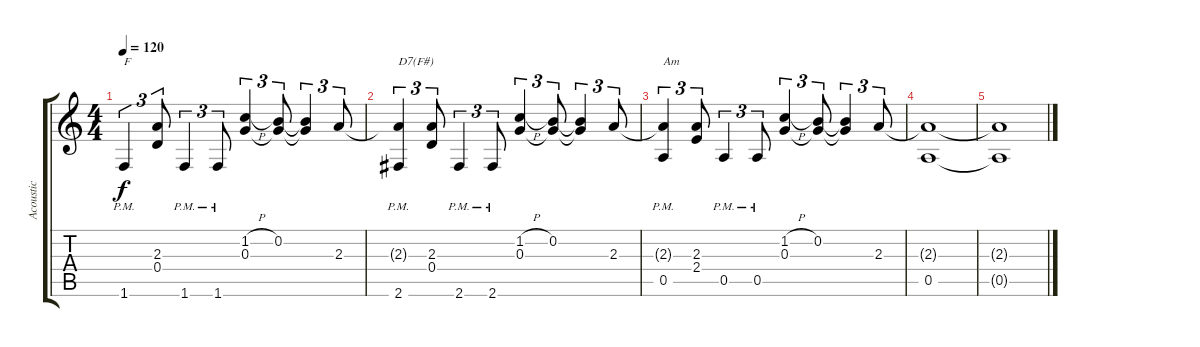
\track ("Acoustic" "Acoustic") {instrument acousticguitarsteel}
\staff {score tabs}
\tuning (E4 B3 G3 D3 A2 E2) {hide}
\ts (4 4)
\tempo 120
\clef g2
\ks c
1.6{pm}.4{tu (3 2) txt "F" dy f} (2.3 0.4).8{tu (3 2)} 1.6{pm}.4{tu (3 2)} 1.6{pm}.8{tu (3 2)} (1.2{h} 0.3).4{tu (3 2)} (0.2 0.3{t}).8{tu (3 2)} (0.2{t} 0.3{t}).4{tu (3 2)} 2.3.8{tu (3 2)} |
(2.3{t} 2.6{pm}).4{tu (3 2) txt "D7(F#)"} (2.3 0.4).8{tu (3 2)} 2.6{pm}.4{tu (3 2)} 2.6{pm}.8{tu (3 2)} (1.2{h} 0.3).4{tu (3 2)} (0.2 0.3{t}).8{tu (3 2)} (0.2{t} 0.3{t}).4{tu (3 2)} 2.3.8{tu (3 2)} |
(2.3{t} 0.5{pm}).4{tu (3 2) txt "Am"} (2.3 2.4).8{tu (3 2)} 0.5{pm}.4{tu (3 2)} 0.5{pm}.8{tu (3 2)} (1.2{h} 0.3).4{tu (3 2)} (0.2 0.3{t}).8{tu (3 2)} (0.2{t} 0.3{t}).4{tu (3 2)} 2.3.8{tu (3 2)} |
(2.3{t} 0.5).1 |
(2.3{t} 0.5{t}).1
